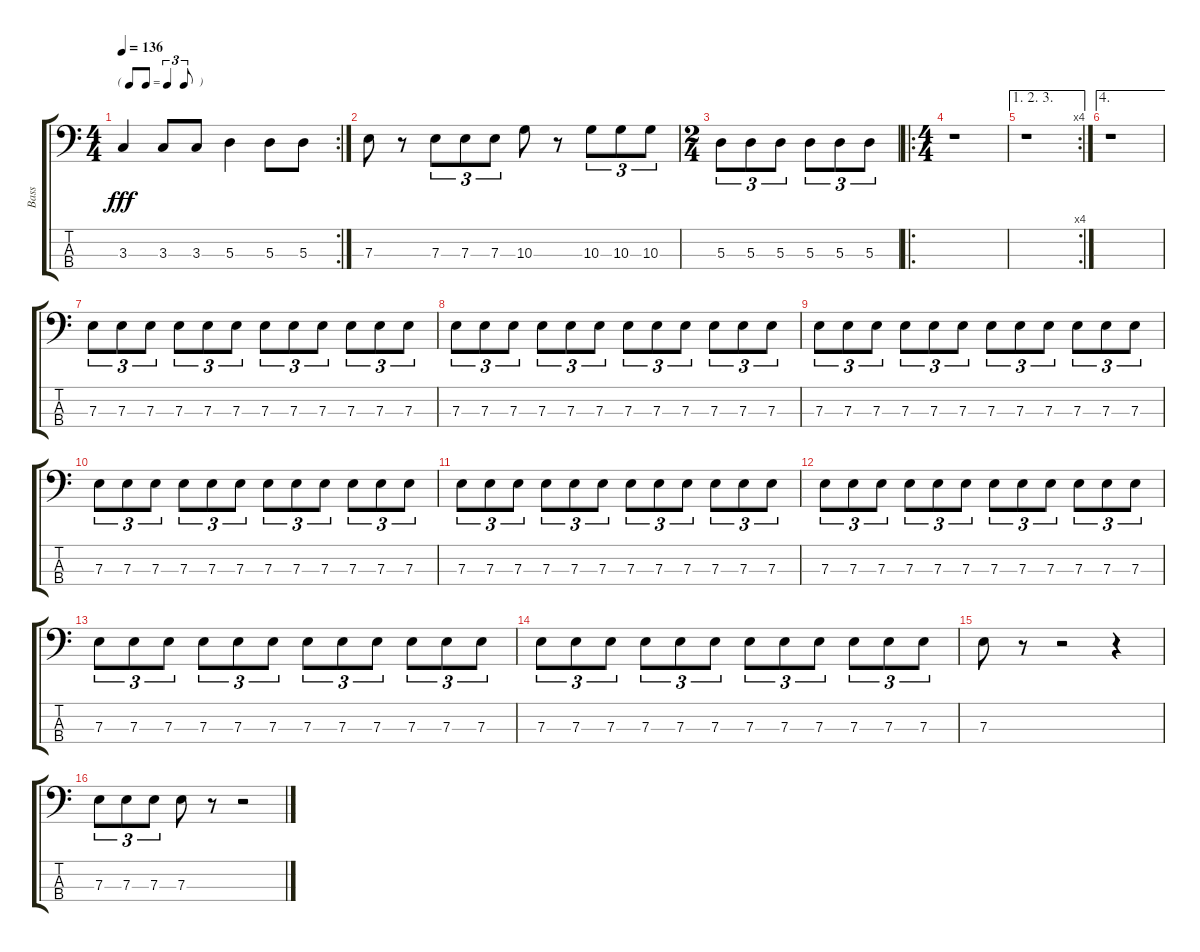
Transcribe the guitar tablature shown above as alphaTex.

\track ("Bass" "Bass") {instrument electricbassfinger}
\staff {score tabs}
\tuning (G2 D2 A1 E1) {hide}
\rc 2
\ts (4 4)
\tf triplet8th
\tempo 136
\clef f4
\ks c
3.3.4{dy fff} 3.3.8 3.3.8 5.3.4 5.3.8 5.3.8 |
7.3.8 r.8 7.3.8{tu (3 2)} 7.3.8{tu (3 2)} 7.3.8{tu (3 2)} 10.3.8 r.8 10.3.8{tu (3 2)} 10.3.8{tu (3 2)} 10.3.8{tu (3 2)} |
\ts (2 4)
5.3.8{tu (3 2)} 5.3.8{tu (3 2)} 5.3.8{tu (3 2)} 5.3.8{tu (3 2)} 5.3.8{tu (3 2)} 5.3.8{tu (3 2)} |
\ro
\ts (4 4)
r.1 |
\ae (1 2 3)
\rc 4
r.1 |
\ae 4
r.1 |
7.3.8{tu (3 2)} 7.3.8{tu (3 2)} 7.3.8{tu (3 2)} 7.3.8{tu (3 2)} 7.3.8{tu (3 2)} 7.3.8{tu (3 2)} 7.3.8{tu (3 2)} 7.3.8{tu (3 2)} 7.3.8{tu (3 2)} 7.3.8{tu (3 2)} 7.3.8{tu (3 2)} 7.3.8{tu (3 2)} |
7.3.8{tu (3 2)} 7.3.8{tu (3 2)} 7.3.8{tu (3 2)} 7.3.8{tu (3 2)} 7.3.8{tu (3 2)} 7.3.8{tu (3 2)} 7.3.8{tu (3 2)} 7.3.8{tu (3 2)} 7.3.8{tu (3 2)} 7.3.8{tu (3 2)} 7.3.8{tu (3 2)} 7.3.8{tu (3 2)} |
7.3.8{tu (3 2)} 7.3.8{tu (3 2)} 7.3.8{tu (3 2)} 7.3.8{tu (3 2)} 7.3.8{tu (3 2)} 7.3.8{tu (3 2)} 7.3.8{tu (3 2)} 7.3.8{tu (3 2)} 7.3.8{tu (3 2)} 7.3.8{tu (3 2)} 7.3.8{tu (3 2)} 7.3.8{tu (3 2)} |
7.3.8{tu (3 2)} 7.3.8{tu (3 2)} 7.3.8{tu (3 2)} 7.3.8{tu (3 2)} 7.3.8{tu (3 2)} 7.3.8{tu (3 2)} 7.3.8{tu (3 2)} 7.3.8{tu (3 2)} 7.3.8{tu (3 2)} 7.3.8{tu (3 2)} 7.3.8{tu (3 2)} 7.3.8{tu (3 2)} |
7.3.8{tu (3 2)} 7.3.8{tu (3 2)} 7.3.8{tu (3 2)} 7.3.8{tu (3 2)} 7.3.8{tu (3 2)} 7.3.8{tu (3 2)} 7.3.8{tu (3 2)} 7.3.8{tu (3 2)} 7.3.8{tu (3 2)} 7.3.8{tu (3 2)} 7.3.8{tu (3 2)} 7.3.8{tu (3 2)} |
7.3.8{tu (3 2)} 7.3.8{tu (3 2)} 7.3.8{tu (3 2)} 7.3.8{tu (3 2)} 7.3.8{tu (3 2)} 7.3.8{tu (3 2)} 7.3.8{tu (3 2)} 7.3.8{tu (3 2)} 7.3.8{tu (3 2)} 7.3.8{tu (3 2)} 7.3.8{tu (3 2)} 7.3.8{tu (3 2)} |
7.3.8{tu (3 2)} 7.3.8{tu (3 2)} 7.3.8{tu (3 2)} 7.3.8{tu (3 2)} 7.3.8{tu (3 2)} 7.3.8{tu (3 2)} 7.3.8{tu (3 2)} 7.3.8{tu (3 2)} 7.3.8{tu (3 2)} 7.3.8{tu (3 2)} 7.3.8{tu (3 2)} 7.3.8{tu (3 2)} |
7.3.8{tu (3 2)} 7.3.8{tu (3 2)} 7.3.8{tu (3 2)} 7.3.8{tu (3 2)} 7.3.8{tu (3 2)} 7.3.8{tu (3 2)} 7.3.8{tu (3 2)} 7.3.8{tu (3 2)} 7.3.8{tu (3 2)} 7.3.8{tu (3 2)} 7.3.8{tu (3 2)} 7.3.8{tu (3 2)} |
7.3.8 r.8 r.2 r.4 |
7.3.8{tu (3 2)} 7.3.8{tu (3 2)} 7.3.8{tu (3 2)} 7.3.8 r.8 r.2
